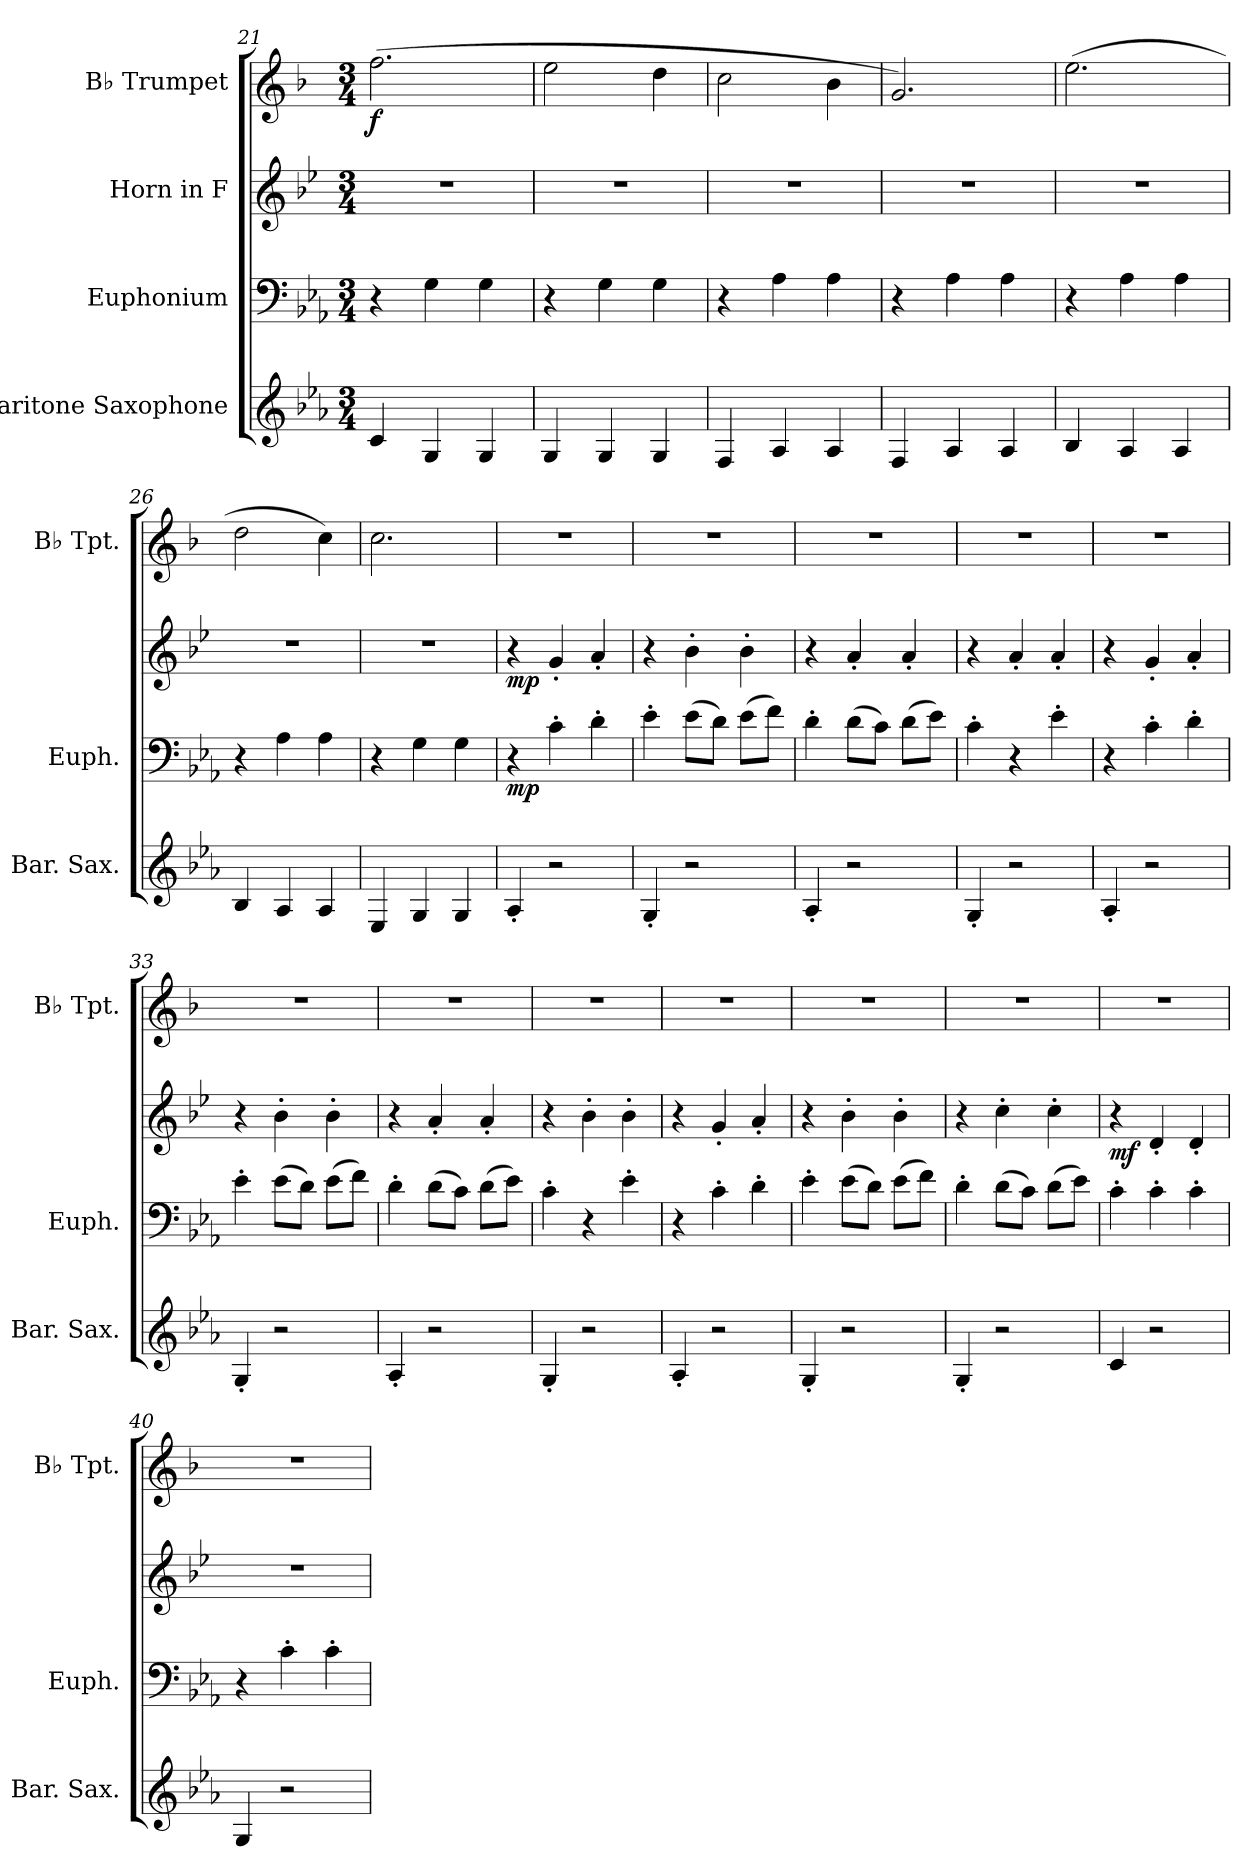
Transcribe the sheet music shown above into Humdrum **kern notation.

**kern	**kern	**dynam	**kern	**dynam	**kern	**dynam
*part4	*part3	*part3	*part2	*part2	*part1	*part1
*staff4	*staff3	*staff3	*staff2	*staff2	*staff1	*staff1
*I"Baritone Saxophone	*I"Euphonium	*	*I"Horn in F	*	*I"B♭ Trumpet	*
*I'Bar. Sax.	*I'Euph.	*	*	*	*I'B♭ Tpt.	*
*clefG2	*clefF4	*	*clefG2	*	*clefG2	*
*ITrd12c21	*	*	*ITrd4c7	*	*ITrd1c2	*
*k[b-e-a-]	*k[b-e-a-]	*	*k[b-e-a-]	*	*k[b-e-a-]	*
*M3/4	*M3/4	*	*M3/4	*	*M3/4	*
=21	=21	=21	=21	=21	=21	=21
!	!	!	!	!	!	!LO:DY:b
4C/	4r	.	2.r	.	(>2.ee-\	f
4GG/	4G\	.	.	.	.	.
4GG/	4G\	.	.	.	.	.
!!LO:PB:g=z
=22	=22	=22	=22	=22	=22	=22
4GG/	4r	.	2.r	.	2dd\	.
4GG/	4G\	.	.	.	.	.
4GG/	4G\	.	.	.	4cc\	.
=23	=23	=23	=23	=23	=23	=23
4FF/	4r	.	2.r	.	2b-\	.
4AA-/	4A-\	.	.	.	.	.
4AA-/	4A-\	.	.	.	4a-\	.
=24	=24	=24	=24	=24	=24	=24
4FF/	4r	.	2.r	.	2.f/)	.
4AA-/	4A-\	.	.	.	.	.
4AA-/	4A-\	.	.	.	.	.
=25	=25	=25	=25	=25	=25	=25
4BB-/	4r	.	2.r	.	(>2.dd\	.
4AA-/	4A-\	.	.	.	.	.
4AA-/	4A-\	.	.	.	.	.
=26	=26	=26	=26	=26	=26	=26
4BB-/	4r	.	2.r	.	2cc\	.
4AA-/	4A-\	.	.	.	.	.
4AA-/	4A-\	.	.	.	4b-\)	.
=27	=27	=27	=27	=27	=27	=27
4EE-/	4r	.	2.r	.	2.b-\	.
4GG/	4G\	.	.	.	.	.
4GG/	4G\	.	.	.	.	.
=28	=28	=28	=28	=28	=28	=28
!	!	!LO:DY:b	!	!LO:DY:b	!	!
4AA-'/	4r	mp	4r	mp	2.r	.
2r	4c'\	.	4c'/	.	.	.
.	4d'\	.	4d'/	.	.	.
=29	=29	=29	=29	=29	=29	=29
4GG'/	4e-'\	.	4r	.	2.r	.
2r	(>8e-\L	.	4e-'\	.	.	.
.	8d\J)	.	.	.	.	.
.	(>8e-\L	.	4e-'\	.	.	.
.	8f\J)	.	.	.	.	.
=30	=30	=30	=30	=30	=30	=30
4AA-'/	4d'\	.	4r	.	2.r	.
2r	(>8d\L	.	4d'/	.	.	.
.	8c\J)	.	.	.	.	.
.	(>8d\L	.	4d'/	.	.	.
.	8e-\J)	.	.	.	.	.
=31	=31	=31	=31	=31	=31	=31
4GG'/	4c'\	.	4r	.	2.r	.
2r	4r	.	4d'/	.	.	.
.	4e-'\	.	4d'/	.	.	.
!!LO:LB:g=z
=32	=32	=32	=32	=32	=32	=32
4AA-'/	4r	.	4r	.	2.r	.
2r	4c'\	.	4c'/	.	.	.
.	4d'\	.	4d'/	.	.	.
=33	=33	=33	=33	=33	=33	=33
4GG'/	4e-'\	.	4r	.	2.r	.
2r	(>8e-\L	.	4e-'\	.	.	.
.	8d\J)	.	.	.	.	.
.	(>8e-\L	.	4e-'\	.	.	.
.	8f\J)	.	.	.	.	.
=34	=34	=34	=34	=34	=34	=34
4AA-'/	4d'\	.	4r	.	2.r	.
2r	(>8d\L	.	4d'/	.	.	.
.	8c\J)	.	.	.	.	.
.	(>8d\L	.	4d'/	.	.	.
.	8e-\J)	.	.	.	.	.
=35	=35	=35	=35	=35	=35	=35
4GG'/	4c'\	.	4r	.	2.r	.
2r	4r	.	4e-'\	.	.	.
.	4e-'\	.	4e-'\	.	.	.
=36	=36	=36	=36	=36	=36	=36
4AA-'/	4r	.	4r	.	2.r	.
2r	4c'\	.	4c'/	.	.	.
.	4d'\	.	4d'/	.	.	.
=37	=37	=37	=37	=37	=37	=37
4GG'/	4e-'\	.	4r	.	2.r	.
2r	(>8e-\L	.	4e-'\	.	.	.
.	8d\J)	.	.	.	.	.
.	(>8e-\L	.	4e-'\	.	.	.
.	8f\J)	.	.	.	.	.
=38	=38	=38	=38	=38	=38	=38
4GG'/	4d'\	.	4r	.	2.r	.
2r	(>8d\L	.	4f'\	.	.	.
.	8c\J)	.	.	.	.	.
.	(>8d\L	.	4f'\	.	.	.
.	8e-\J)	.	.	.	.	.
!!LO:PB:g=z
=39	=39	=39	=39	=39	=39	=39
!	!	!	!	!LO:DY:b	!	!
4C/	4c'\	.	4r	mf	2.r	.
2r	4c'\	.	4G'/	.	.	.
.	4c'\	.	4G'/	.	.	.
=40	=40	=40	=40	=40	=40	=40
4GG/	4r	.	2.r	.	2.r	.
2r	4c'\	.	.	.	.	.
.	4c'\	.	.	.	.	.
=	=	=	=	=	=	=
*-	*-	*-	*-	*-	*-	*-
